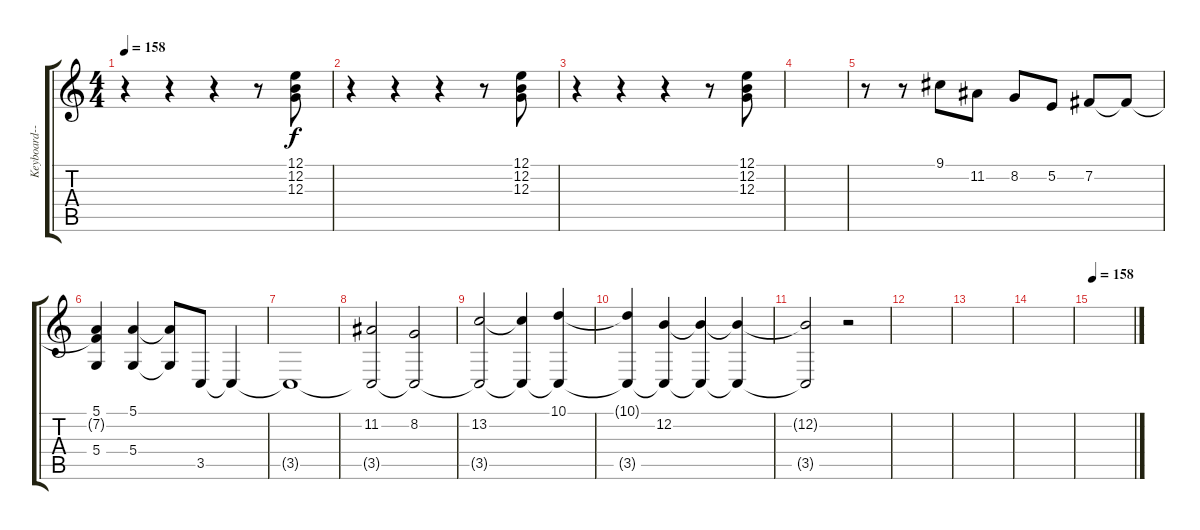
\track ("" "Keyboard--") {instrument stringensemble1}
\staff {score tabs}
\tuning (E4 B3 G3 D3 A2 E2) {hide}
\ts (4 4)
\tempo 158
\clef g2
\ks c
r.4{dy f} r.4 r.4 r.8 (12.1 12.2 12.3).8 |
r.4 r.4 r.4 r.8 (12.1 12.2 12.3).8 |
r.4 r.4 r.4 r.8 (12.1 12.2 12.3).8 |
|
r.8{instrument stringensemble1} r.8 9.1.8 11.2.8 8.2.8 5.2.8 7.2.8 7.2{t}.8 |
(5.1 7.2{t} 5.4).4 (5.1 5.4).4 (5.1{t} 5.4{t}).8 3.5.8 3.5{t}.4 |
3.5{t}.1 |
(11.2 3.5{t}).2 (8.2 3.5{t}).2 |
(13.2 3.5{t}).2 (13.2{t} 3.5{t}).4 (10.1 3.5{t}).4 |
(10.1{t} 3.5{t}).4 (12.2 3.5{t}).4 (12.2{t} 3.5{t}).4 (12.2{t} 3.5{t}).4 |
(12.2{t} 3.5{t}).2 r.2 |
|
|
\section ("" "")
|
\tempo 158
